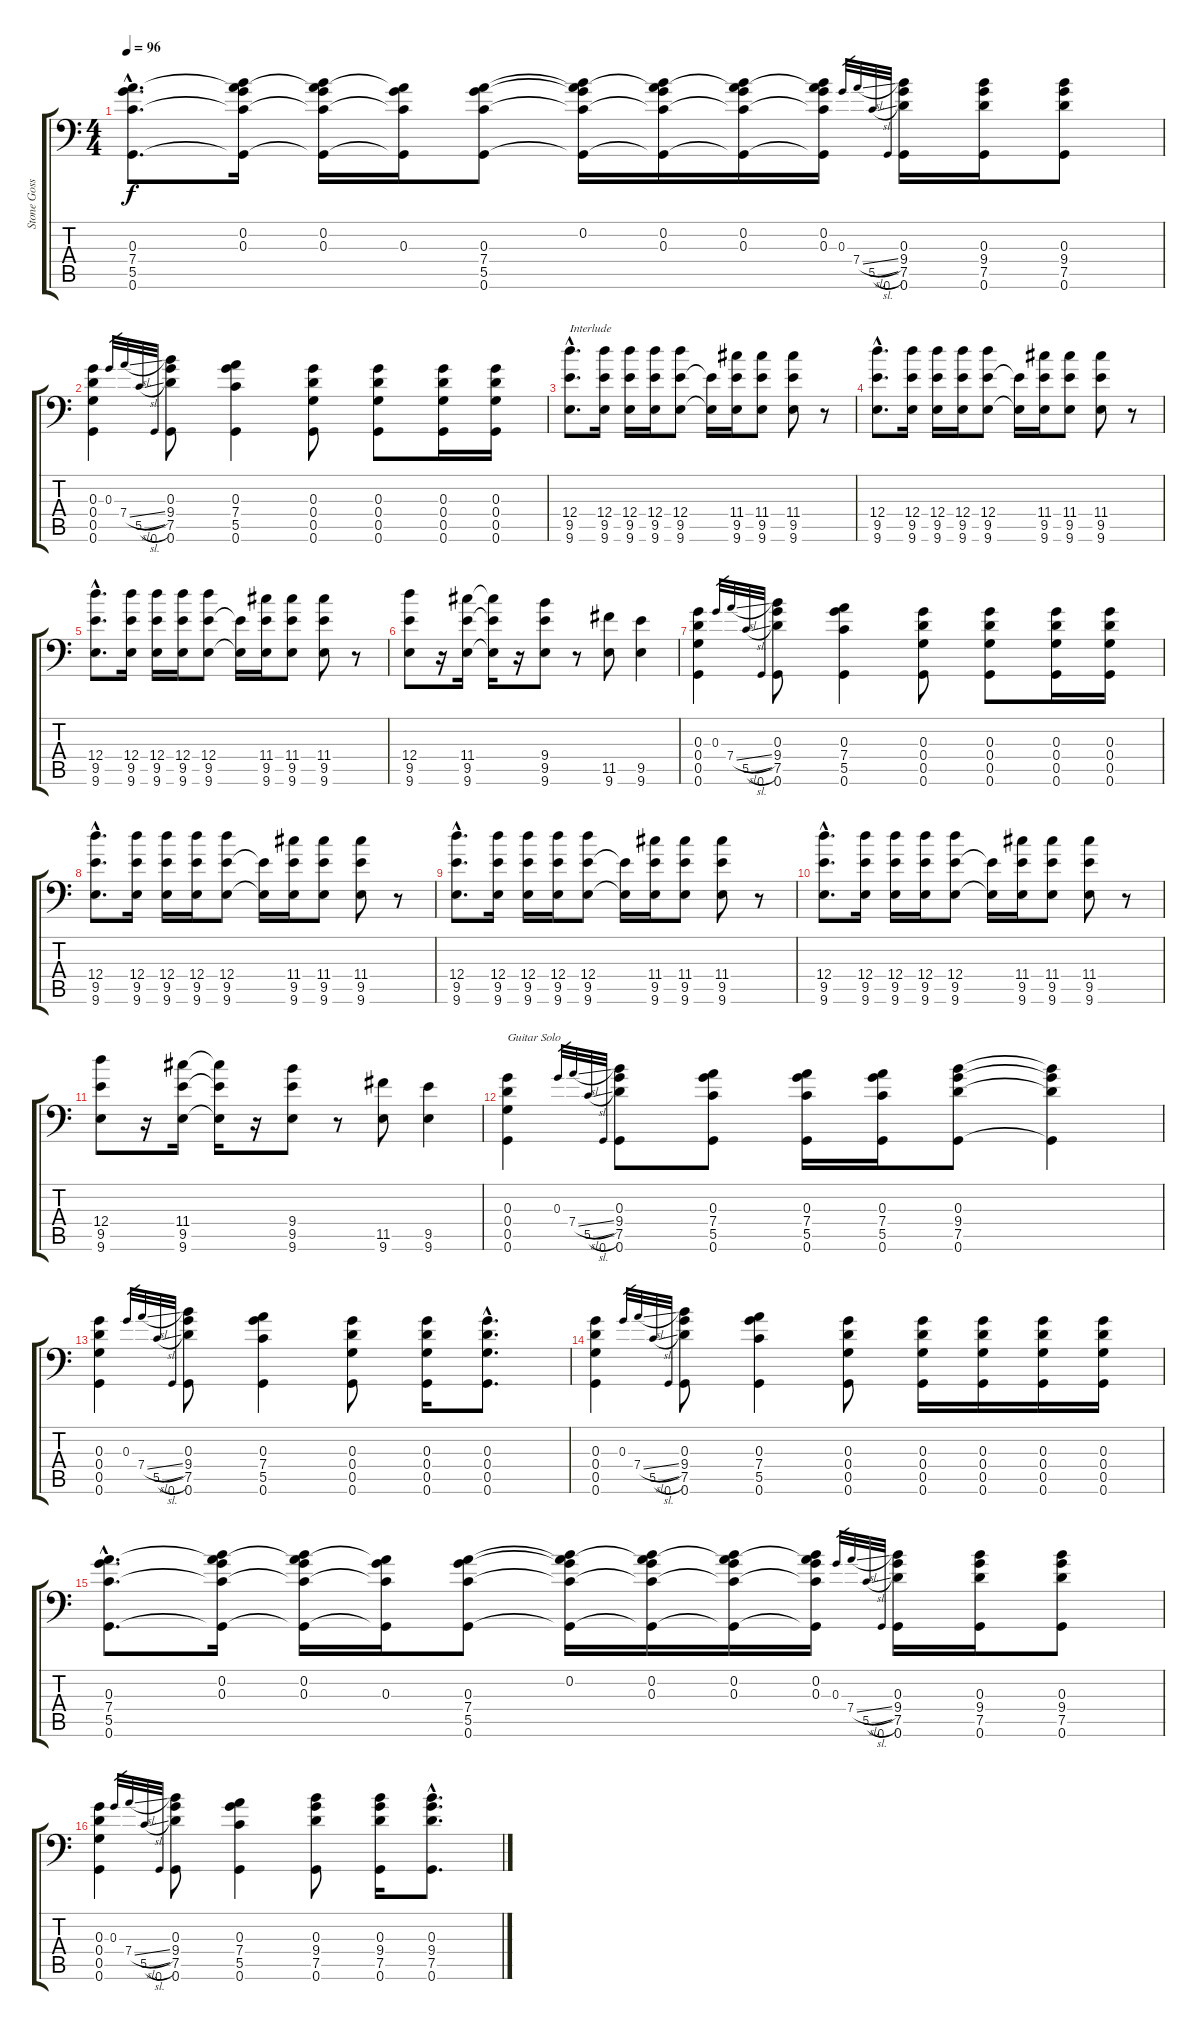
\track ("Stone Gossard" "Stone Goss") {instrument acousticguitarsteel}
\staff {score tabs}
\tuning (D4 B3 G3 D3 G2 G1) {hide}
\ts (4 4)
\tempo 96
\clef f4
\ks c
(0.3{hac} 7.4{hac} 5.5{hac} 0.6{hac}).8{d dy f} (0.2 0.3 7.4{t} 5.5{t} 0.6{t}).16 (0.2 0.3 7.4{t} 5.5{t} 0.6{t}).16 (0.3 7.4{t} 5.5{t} 0.6{t}).16 (0.3 7.4 5.5 0.6).8 (0.2 0.3{t} 7.4{t} 5.5{t} 0.6{t}).16 (0.2 0.3 7.4{t} 5.5{t} 0.6{t}).16 (0.2 0.3 7.4{t} 5.5{t} 0.6{t}).16 (0.2 0.3 7.4{t} 5.5{t} 0.6{t}).16 0.3.32{gr} 7.4{sl}.32{gr} 5.5{sl}.32{gr} 0.6.32{gr} (0.3 9.4 7.5 0.6).16 (0.3 9.4 7.5 0.6).16 (0.3 9.4 7.5 0.6).8 |
(0.3 0.4 0.5 0.6).4 0.3.32{gr} 7.4{sl}.32{gr} 5.5{sl}.32{gr} 0.6.32{gr} (0.3 9.4 7.5 0.6).8 (0.3 7.4 5.5 0.6).4 (0.3 0.4 0.5 0.6).8 (0.3 0.4 0.5 0.6).8 (0.3 0.4 0.5 0.6).16 (0.3 0.4 0.5 0.6).16 |
(12.4{hac} 9.5{hac} 9.6{hac}).8{d txt "Interlude"} (12.4 9.5 9.6).16 (12.4 9.5 9.6).16 (12.4 9.5 9.6).16 (12.4 9.5 9.6).8 (9.5{t} 9.6{t}).16 (11.4 9.5 9.6).16 (11.4 9.5 9.6).8 (11.4 9.5 9.6).8 r.8 |
(12.4{hac} 9.5{hac} 9.6{hac}).8{d} (12.4 9.5 9.6).16 (12.4 9.5 9.6).16 (12.4 9.5 9.6).16 (12.4 9.5 9.6).8 (9.5{t} 9.6{t}).16 (11.4 9.5 9.6).16 (11.4 9.5 9.6).8 (11.4 9.5 9.6).8 r.8 |
(12.4{hac} 9.5{hac} 9.6{hac}).8{d} (12.4 9.5 9.6).16 (12.4 9.5 9.6).16 (12.4 9.5 9.6).16 (12.4 9.5 9.6).8 (9.5{t} 9.6{t}).16 (11.4 9.5 9.6).16 (11.4 9.5 9.6).8 (11.4 9.5 9.6).8 r.8 |
(12.4 9.5 9.6).8 r.16 (11.4 9.5 9.6).16 (11.4{t} 9.5{t} 9.6{t}).16 r.16 (9.4 9.5 9.6).8 r.8 (11.5 9.6).8 (9.5 9.6).4 |
(0.3 0.4 0.5 0.6).4 0.3.32{gr} 7.4{sl}.32{gr} 5.5{sl}.32{gr} 0.6.32{gr} (0.3 9.4 7.5 0.6).8 (0.3 7.4 5.5 0.6).4 (0.3 0.4 0.5 0.6).8 (0.3 0.4 0.5 0.6).8 (0.3 0.4 0.5 0.6).16 (0.3 0.4 0.5 0.6).16 |
(12.4{hac} 9.5{hac} 9.6{hac}).8{d} (12.4 9.5 9.6).16 (12.4 9.5 9.6).16 (12.4 9.5 9.6).16 (12.4 9.5 9.6).8 (9.5{t} 9.6{t}).16 (11.4 9.5 9.6).16 (11.4 9.5 9.6).8 (11.4 9.5 9.6).8 r.8 |
(12.4{hac} 9.5{hac} 9.6{hac}).8{d} (12.4 9.5 9.6).16 (12.4 9.5 9.6).16 (12.4 9.5 9.6).16 (12.4 9.5 9.6).8 (9.5{t} 9.6{t}).16 (11.4 9.5 9.6).16 (11.4 9.5 9.6).8 (11.4 9.5 9.6).8 r.8 |
(12.4{hac} 9.5{hac} 9.6{hac}).8{d} (12.4 9.5 9.6).16 (12.4 9.5 9.6).16 (12.4 9.5 9.6).16 (12.4 9.5 9.6).8 (9.5{t} 9.6{t}).16 (11.4 9.5 9.6).16 (11.4 9.5 9.6).8 (11.4 9.5 9.6).8 r.8 |
(12.4 9.5 9.6).8 r.16 (11.4 9.5 9.6).16 (11.4{t} 9.5{t} 9.6{t}).16 r.16 (9.4 9.5 9.6).8 r.8 (11.5 9.6).8 (9.5 9.6).4 |
(0.3 0.4 0.5 0.6).4{txt "Guitar Solo"} 0.3.32{gr} 7.4{sl}.32{gr} 5.5{sl}.32{gr} 0.6.32{gr} (0.3 9.4 7.5 0.6).8 (0.3 7.4 5.5 0.6).8 (0.3 7.4 5.5 0.6).16 (0.3 7.4 5.5 0.6).16 (0.3 9.4 7.5 0.6).8 (0.3{t} 9.4{t} 7.5{t} 0.6{t}).4 |
(0.3 0.4 0.5 0.6).4 0.3.32{gr} 7.4{sl}.32{gr} 5.5{sl}.32{gr} 0.6.32{gr} (0.3 9.4 7.5 0.6).8 (0.3 7.4 5.5 0.6).4 (0.3 0.4 0.5 0.6).8 (0.3 0.4 0.5 0.6).16 (0.3{hac} 0.4{hac} 0.5{hac} 0.6{hac}).8{d} |
(0.3 0.4 0.5 0.6).4 0.3.32{gr} 7.4{sl}.32{gr} 5.5{sl}.32{gr} 0.6.32{gr} (0.3 9.4 7.5 0.6).8 (0.3 7.4 5.5 0.6).4 (0.3 0.4 0.5 0.6).8 (0.3 0.4 0.5 0.6).16 (0.3 0.4 0.5 0.6).16 (0.3 0.4 0.5 0.6).16 (0.3 0.4 0.5 0.6).16 |
(0.3{hac} 7.4{hac} 5.5{hac} 0.6{hac}).8{d} (0.2 0.3 7.4{t} 5.5{t} 0.6{t}).16 (0.2 0.3 7.4{t} 5.5{t} 0.6{t}).16 (0.3 7.4{t} 5.5{t} 0.6{t}).16 (0.3 7.4 5.5 0.6).8 (0.2 0.3{t} 7.4{t} 5.5{t} 0.6{t}).16 (0.2 0.3 7.4{t} 5.5{t} 0.6{t}).16 (0.2 0.3 7.4{t} 5.5{t} 0.6{t}).16 (0.2 0.3 7.4{t} 5.5{t} 0.6{t}).16 0.3.32{gr} 7.4{sl}.32{gr} 5.5{sl}.32{gr} 0.6.32{gr} (0.3 9.4 7.5 0.6).16 (0.3 9.4 7.5 0.6).16 (0.3 9.4 7.5 0.6).8 |
(0.3 0.4 0.5 0.6).4 0.3.32{gr} 7.4{sl}.32{gr} 5.5{sl}.32{gr} 0.6.32{gr} (0.3 9.4 7.5 0.6).8 (0.3 7.4 5.5 0.6).4 (0.3 9.4 7.5 0.6).8 (0.3 9.4 7.5 0.6).16 (0.3{hac} 9.4{hac} 7.5{hac} 0.6{hac}).8{d}
